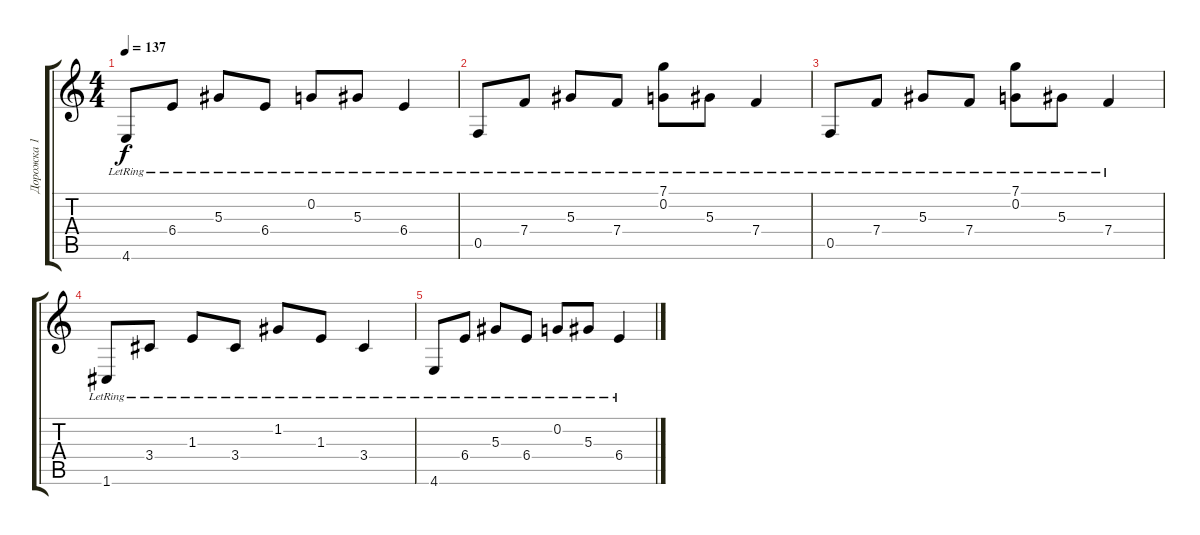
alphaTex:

\track ("Дорожка 1" "Дорожка 1") {instrument acousticguitarsteel}
\staff {score tabs}
\tuning (C4 G3 Eb3 Bb2 F2 C2) {hide}
\ts (4 4)
\tempo 137
\clef g2
\ks c
4.6{lr}.8{dy f} 6.4{lr}.8 5.3{lr}.8 6.4{lr}.8 0.2{lr}.8 5.3{lr}.8 6.4{lr}.4 |
0.5{lr}.8 7.4{lr}.8 5.3{lr}.8 7.4{lr}.8 (7.1{lr} 0.2{lr}).8 5.3{lr}.8 7.4{lr}.4 |
0.5{lr}.8 7.4{lr}.8 5.3{lr}.8 7.4{lr}.8 (7.1{lr} 0.2{lr}).8 5.3{lr}.8 7.4{lr}.4 |
1.6{lr}.8 3.4{lr}.8 1.3{lr}.8 3.4{lr}.8 1.2{lr}.8 1.3{lr}.8 3.4{lr}.4 |
4.6{lr}.8 6.4{lr}.8 5.3{lr}.8 6.4{lr}.8 0.2{lr}.8 5.3{lr}.8 6.4{lr}.4
